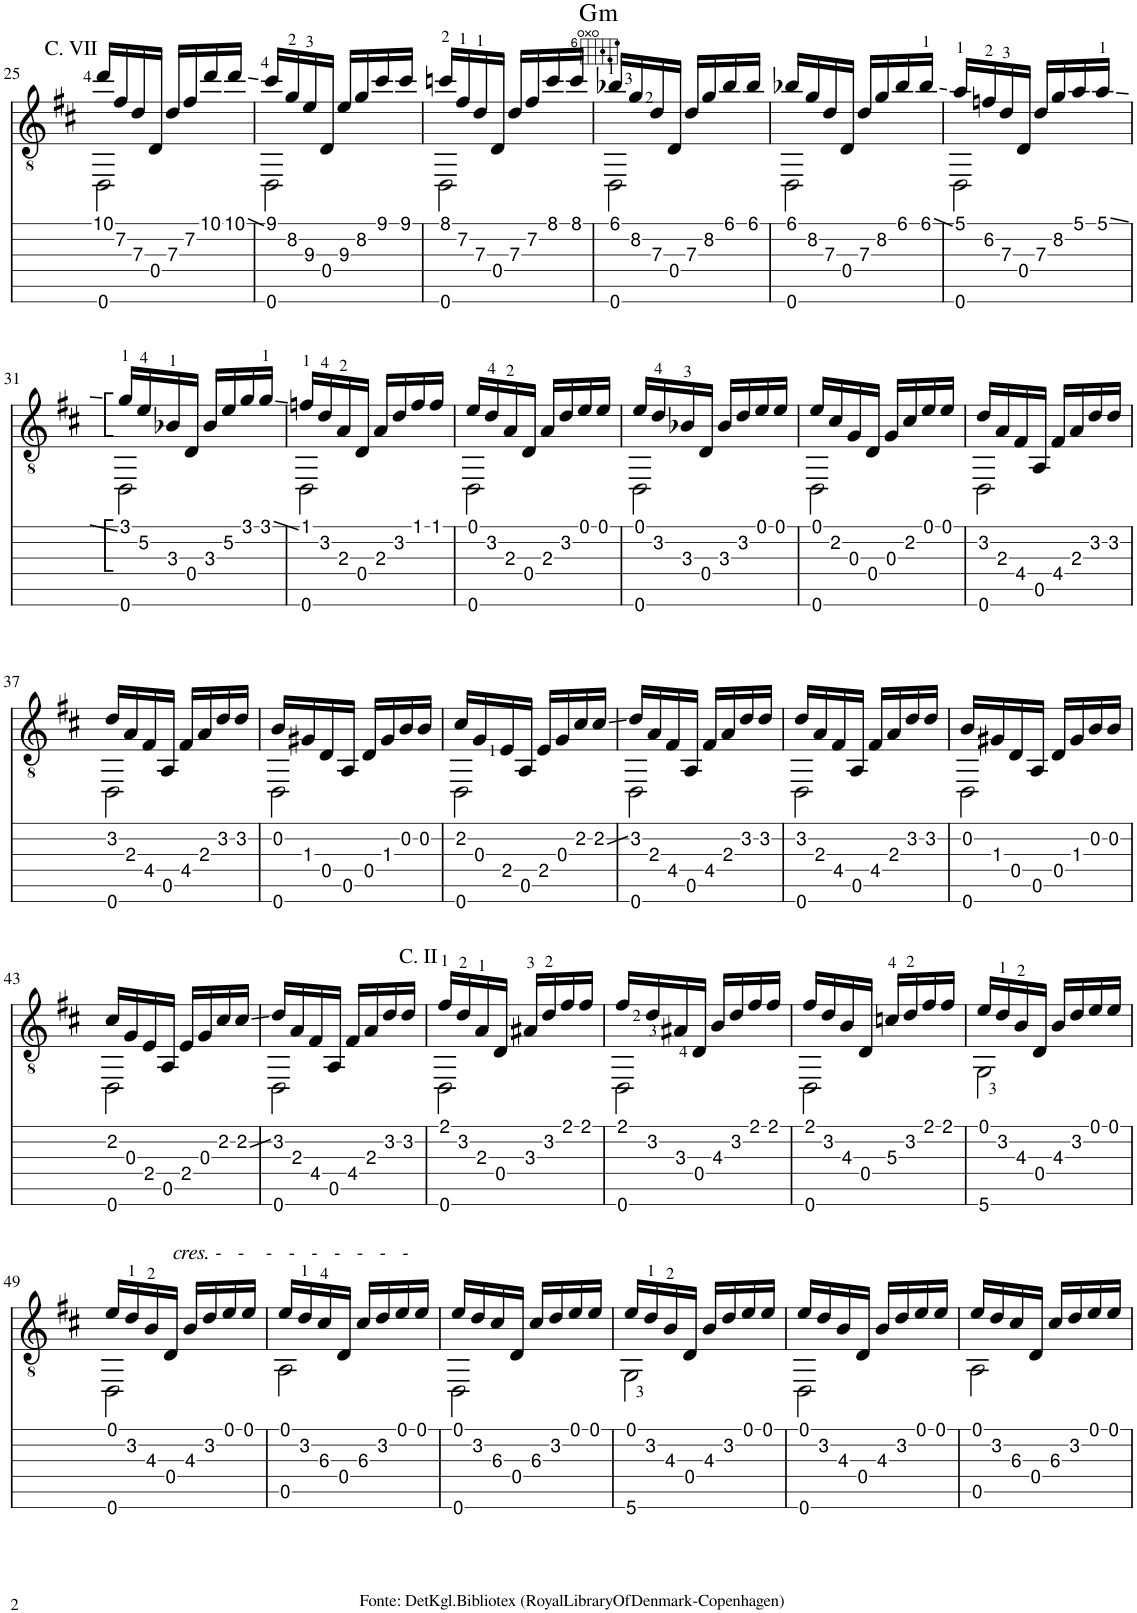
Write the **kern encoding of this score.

**kern	**kern	**harte
*part1	*part1	*part1
*staff2	*staff1	*
*I"Guitar	*	*
*I'Guit.	*	*
!!LO:PB:g=z
*	*clefGv2	*
*k[f#c#]	*k[f#c#]	*
*M2/4	*M2/4	*
=25	=25	=25
*^	*^	*
!	!	!LO:TX:a:t=C. VII	!	!
16ddLL	2DD	16dd/LL	2DD\	.
16f#J	.	16f#/	.	.
16dL	.	16d/	.	.
16DJJ	.	16D/JJ	.	.
16dLL	.	16d/LL	.	.
16f#J	.	16f#/	.	.
16ddL	.	16dd/	.	.
16ddJJ	.	16dd/JJ	.	.
=26	=26	=26	=26	=26
16cc#LL	2DD	16cc#/LL	2DD\	.
16gJ	.	16g/	.	.
16eL	.	16e/	.	.
16DJJ	.	16D/JJ	.	.
16eLL	.	16e/LL	.	.
16gJ	.	16g/	.	.
16cc#L	.	16cc#/	.	.
16cc#JJ	.	16cc#/JJ	.	.
=27	=27	=27	=27	=27
16ccLL	2DD	16ccn/LL	2DD\	.
16f#J	.	16f#/	.	.
16dL	.	16d/	.	.
16DJJ	.	16D/JJ	.	.
16dLL	.	16d/LL	.	.
16f#J	.	16f#/	.	.
16ccL	.	16cc/	.	.
16ccJJ	.	16cc/JJ	.	.
=28	=28	=28	=28	=28
!	!	!	!	!LO:H:kt=m
16b-LL	2DD	16b-X/LL	2DD\	G:min
16gJ	.	16g/	.	.
16dL	.	16d/	.	.
16DJJ	.	16D/JJ	.	.
16dLL	.	16d/LL	.	.
16gJ	.	16g/	.	.
16b-L	.	16b-/	.	.
16b-JJ	.	16b-/JJ	.	.
=29	=29	=29	=29	=29
16b-XLL	2DD	16b-X/LL	2DD\	.
16gJ	.	16g/	.	.
16dL	.	16d/	.	.
16DJJ	.	16D/JJ	.	.
16dLL	.	16d/LL	.	.
16gJ	.	16g/	.	.
16b-L	.	16b-/	.	.
16b-JJ	.	16b-/JJ	.	.
=30	=30	=30	=30	=30
16aLL	2DD	16a/LL	2DD\	.
16fJ	.	16fn/	.	.
16dL	.	16d/	.	.
16DJJ	.	16D/JJ	.	.
16dLL	.	16d/LL	.	.
16gJ	.	16g/	.	.
16aL	.	16a/	.	.
16aJJ	.	16a/JJ	.	.
!!LO:LB:g=z	!!
=31	=31	=31	=31	=31
16g:LL	2DD	16g:/LL	2DD\	.
16eJ	.	16e/	.	.
16B-L	.	16B-X/	.	.
16DJJ	.	16D/JJ	.	.
16B-LL	.	16B-/LL	.	.
16eJ	.	16e/	.	.
16gL	.	16g/	.	.
16gJJ	.	16g/JJ	.	.
=32	=32	=32	=32	=32
16fLL	2DD	16fn/LL	2DD\	.
16dJ	.	16d/	.	.
16AL	.	16A/	.	.
16DJJ	.	16D/JJ	.	.
16ALL	.	16A/LL	.	.
16dJ	.	16d/	.	.
16fL	.	16f/	.	.
16fJJ	.	16f/JJ	.	.
=33	=33	=33	=33	=33
16eLL	2DD	16e/LL	2DD\	.
16dJ	.	16d/	.	.
16AL	.	16A/	.	.
16DJJ	.	16D/JJ	.	.
16ALL	.	16A/LL	.	.
16dJ	.	16d/	.	.
16eL	.	16e/	.	.
16eJJ	.	16e/JJ	.	.
=34	=34	=34	=34	=34
16eLL	2DD	16e/LL	2DD\	.
16dJ	.	16d/	.	.
16B-L	.	16B-X/	.	.
16DJJ	.	16D/JJ	.	.
16B-LL	.	16B-/LL	.	.
16dJ	.	16d/	.	.
16eL	.	16e/	.	.
16eJJ	.	16e/JJ	.	.
=35	=35	=35	=35	=35
16eLL	2DD	16e/LL	2DD\	.
16c#J	.	16c#/	.	.
16GL	.	16G/	.	.
16DJJ	.	16D/JJ	.	.
16GLL	.	16G/LL	.	.
16c#J	.	16c#/	.	.
16eL	.	16e/	.	.
16eJJ	.	16e/JJ	.	.
=36	=36	=36	=36	=36
16dLL	2DD	16d/LL	2DD\	.
16AJ	.	16A/	.	.
16F#L	.	16F#/	.	.
16AAJJ	.	16AA/JJ	.	.
16F#LL	.	16F#/LL	.	.
16AJ	.	16A/	.	.
16dL	.	16d/	.	.
16dJJ	.	16d/JJ	.	.
!!LO:LB:g=z	!!
=37	=37	=37	=37	=37
16dLL	2DD	16d/LL	2DD\	.
16AJ	.	16A/	.	.
16F#L	.	16F#/	.	.
16AAJJ	.	16AA/JJ	.	.
16F#LL	.	16F#/LL	.	.
16AJ	.	16A/	.	.
16dL	.	16d/	.	.
16dJJ	.	16d/JJ	.	.
=38	=38	=38	=38	=38
16BLL	2DD	16B/LL	2DD\	.
16G#J	.	16G#X/	.	.
16DL	.	16D/	.	.
16AAJJ	.	16AA/JJ	.	.
16DLL	.	16D/LL	.	.
16G#J	.	16G#/	.	.
16BL	.	16B/	.	.
16BJJ	.	16B/JJ	.	.
=39	=39	=39	=39	=39
16c#LL	2DD	16c#/LL	2DD\	.
16GJ	.	16G/	.	.
16EL	.	16E/	.	.
16AAJJ	.	16AA/JJ	.	.
16ELL	.	16E/LL	.	.
16GJ	.	16G/	.	.
16c#L	.	16c#/	.	.
16c#JJ	.	16c#/JJ	.	.
=40	=40	=40	=40	=40
16dLL	2DD	16d/LL	2DD\	.
16AJ	.	16A/	.	.
16F#L	.	16F#/	.	.
16AAJJ	.	16AA/JJ	.	.
16F#LL	.	16F#/LL	.	.
16AJ	.	16A/	.	.
16dL	.	16d/	.	.
16dJJ	.	16d/JJ	.	.
=41	=41	=41	=41	=41
16dLL	2DD	16d/LL	2DD\	.
16AJ	.	16A/	.	.
16F#L	.	16F#/	.	.
16AAJJ	.	16AA/JJ	.	.
16F#LL	.	16F#/LL	.	.
16AJ	.	16A/	.	.
16dL	.	16d/	.	.
16dJJ	.	16d/JJ	.	.
=42	=42	=42	=42	=42
16BLL	2DD	16B/LL	2DD\	.
16G#J	.	16G#X/	.	.
16DL	.	16D/	.	.
16AAJJ	.	16AA/JJ	.	.
16DLL	.	16D/LL	.	.
16G#J	.	16G#/	.	.
16BL	.	16B/	.	.
16BJJ	.	16B/JJ	.	.
!!LO:LB:g=z	!!
=43	=43	=43	=43	=43
16c#LL	2DD	16c#/LL	2DD\	.
16GJ	.	16G/	.	.
16EL	.	16E/	.	.
16AAJJ	.	16AA/JJ	.	.
16ELL	.	16E/LL	.	.
16GJ	.	16G/	.	.
16c#L	.	16c#/	.	.
16c#JJ	.	16c#/JJ	.	.
=44	=44	=44	=44	=44
16dLL	2DD	16d/LL	2DD\	.
16AJ	.	16A/	.	.
16F#L	.	16F#/	.	.
16AAJJ	.	16AA/JJ	.	.
16F#LL	.	16F#/LL	.	.
16AJ	.	16A/	.	.
16dL	.	16d/	.	.
16dJJ	.	16d/JJ	.	.
=45	=45	=45	=45	=45
!	!	!LO:TX:a:t=C. II	!	!
16f#LL	2DD	16f#/LL	2DD\	.
16dJ	.	16d/	.	.
16AL	.	16A/	.	.
16DJJ	.	16D/JJ	.	.
16A#LL	.	16A#X/LL	.	.
16dJ	.	16d/	.	.
16f#L	.	16f#/	.	.
16f#JJ	.	16f#/JJ	.	.
=46	=46	=46	=46	=46
16f#LL	2DD	16f#/LL	2DD\	.
16dJ	.	16d/	.	.
16A#L	.	16A#X/	.	.
16DJJ	.	16D/JJ	.	.
16BLL	.	16B/LL	.	.
16dJ	.	16d/	.	.
16f#L	.	16f#/	.	.
16f#JJ	.	16f#/JJ	.	.
=47	=47	=47	=47	=47
16f#LL	2DD	16f#/LL	2DD\	.
16dJ	.	16d/	.	.
16BL	.	16B/	.	.
16DJJ	.	16D/JJ	.	.
16cLL	.	16cn/LL	.	.
16dJ	.	16d/	.	.
16f#L	.	16f#/	.	.
16f#JJ	.	16f#/JJ	.	.
=48	=48	=48	=48	=48
16eLL	2GG	16e/LL	2GG\	.
16dJ	.	16d/	.	.
16BL	.	16B/	.	.
16DJJ	.	16D/JJ	.	.
16BLL	.	16B/LL	.	.
16dJ	.	16d/	.	.
16eL	.	16e/	.	.
16eJJ	.	16e/JJ	.	.
!!LO:LB:g=z	!!
=49	=49	=49	=49	=49
16eLL	2DD	16e/LL	2DD\	.
16dJ	.	16d/	.	.
16BL	.	16B/	.	.
16DJJ	.	16D/JJ	.	.
16BLL	.	16B/LL	.	.
16dJ	.	16d/	.	.
16eL	.	16e/	.	.
16eJJ	.	16e/JJ	.	.
=50	=50	=50	=50	=50
!	!	!LO:TX:a:i:t=cres. -   -    -   -   -   -   -   -   -	!	!
16eLL	2AA	16e/LL	2AA\	.
16dJ	.	16d/	.	.
16c#L	.	16c#/	.	.
16DJJ	.	16D/JJ	.	.
16c#LL	.	16c#/LL	.	.
16dJ	.	16d/	.	.
16eL	.	16e/	.	.
16eJJ	.	16e/JJ	.	.
=51	=51	=51	=51	=51
16eLL	2DD	16e/LL	2DD\	.
16dJ	.	16d/	.	.
16c#L	.	16c#/	.	.
16DJJ	.	16D/JJ	.	.
16c#LL	.	16c#/LL	.	.
16dJ	.	16d/	.	.
16eL	.	16e/	.	.
16eJJ	.	16e/JJ	.	.
=52	=52	=52	=52	=52
16eLL	2GG	16e/LL	2GG\	.
16dJ	.	16d/	.	.
16BL	.	16B/	.	.
16DJJ	.	16D/JJ	.	.
16BLL	.	16B/LL	.	.
16dJ	.	16d/	.	.
16eL	.	16e/	.	.
16eJJ	.	16e/JJ	.	.
=53	=53	=53	=53	=53
16eLL	2DD	16e/LL	2DD\	.
16dJ	.	16d/	.	.
16BL	.	16B/	.	.
16DJJ	.	16D/JJ	.	.
16BLL	.	16B/LL	.	.
16dJ	.	16d/	.	.
16eL	.	16e/	.	.
16eJJ	.	16e/JJ	.	.
=54	=54	=54	=54	=54
16eLL	2AA	16e/LL	2AA\	.
16dJ	.	16d/	.	.
16c#L	.	16c#/	.	.
16DJJ	.	16D/JJ	.	.
16c#LL	.	16c#/LL	.	.
16dJ	.	16d/	.	.
16eL	.	16e/	.	.
16eJJ	.	16e/JJ	.	.
*v	*v	*	*	*
*	*v	*v	*
=	=	=
*-	*-	*-
